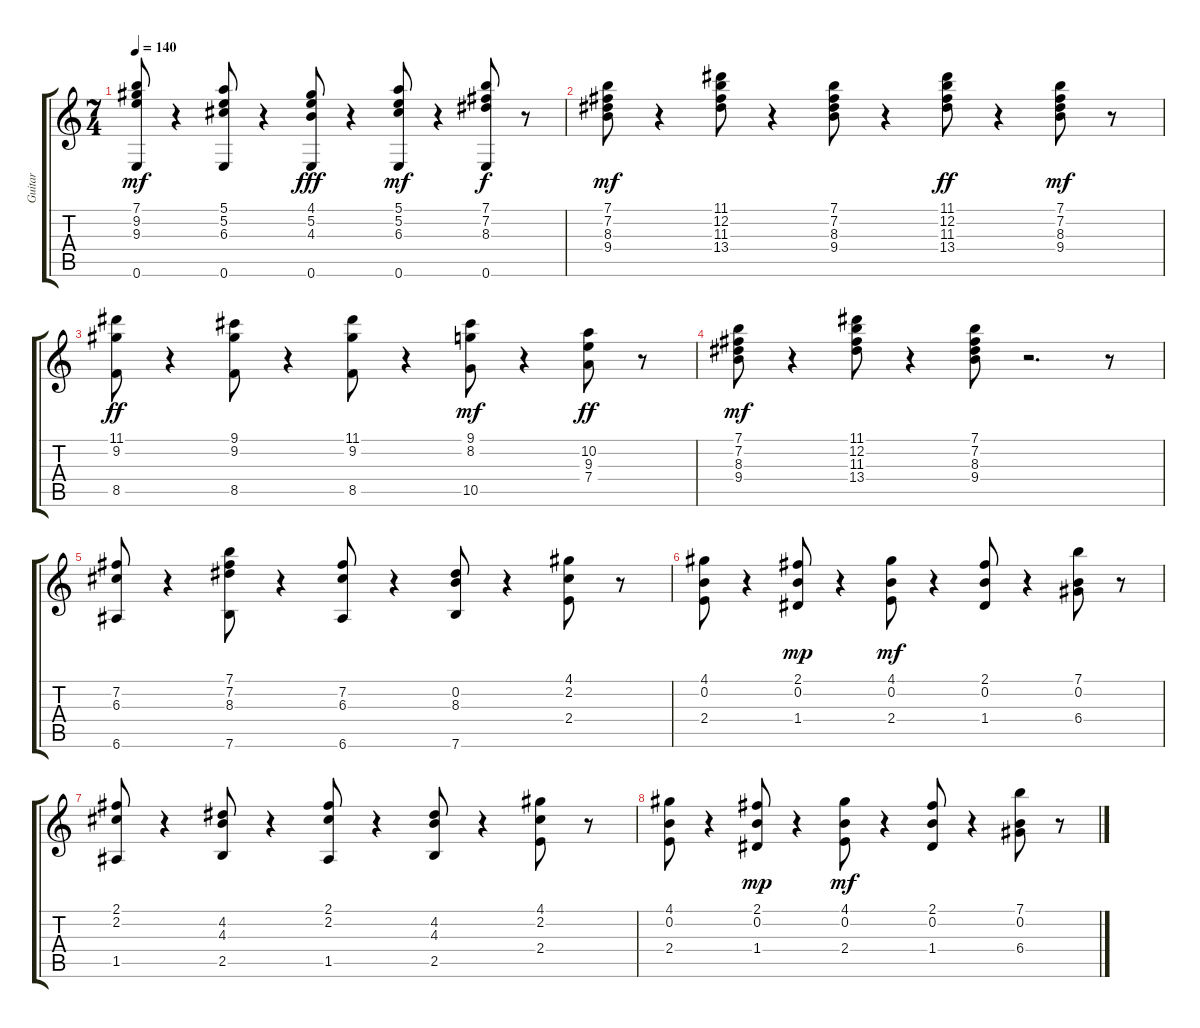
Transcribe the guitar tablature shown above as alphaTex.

\track ("Guitar" "Guitar") {instrument overdrivenguitar}
\staff {score tabs}
\tuning (E4 B3 G3 D3 A2 E2) {hide}
\ts (7 4)
\tempo 140
\clef g2
\ks c
(7.1 9.2 9.3 0.6).8{dy mf} r.4 (5.1 5.2 6.3 0.6).8 r.4 (4.1 5.2 4.3 0.6).8{dy fff} r.4 (5.1 5.2 6.3 0.6).8{dy mf} r.4 (7.1 7.2 8.3 0.6).8{dy f} r.8 |
(7.1 7.2 8.3 9.4).8{dy mf} r.4 (11.1 12.2 11.3 13.4).8 r.4 (7.1 7.2 8.3 9.4).8 r.4 (11.1 12.2 11.3 13.4).8{dy ff} r.4 (7.1 7.2 8.3 9.4).8{dy mf} r.8 |
(11.1 9.2 8.5).8{dy ff} r.4 (9.1 9.2 8.5).8 r.4 (11.1 9.2 8.5).8 r.4 (9.1 8.2 10.5).8{dy mf} r.4 (10.2 9.3 7.4).8{dy ff} r.8 |
(7.1 7.2 8.3 9.4).8{dy mf} r.4 (11.1 12.2 11.3 13.4).8 r.4 (7.1 7.2 8.3 9.4).8 r.2{d} r.8 |
(7.2 6.3 6.6).8 r.4 (7.1 7.2 8.3 7.6).8 r.4 (7.2 6.3 6.6).8 r.4 (0.2 8.3 7.6).8 r.4 (4.1 2.2 2.4).8 r.8 |
(4.1 0.2 2.4).8 r.4 (2.1 0.2 1.4).8{dy mp} r.4 (4.1 0.2 2.4).8{dy mf} r.4 (2.1 0.2 1.4).8 r.4 (7.1 0.2 6.4).8 r.8 |
(2.1 2.2 1.5).8 r.4 (4.2 4.3 2.5).8 r.4 (2.1 2.2 1.5).8 r.4 (4.2 4.3 2.5).8 r.4 (4.1 2.2 2.4).8 r.8 |
(4.1 0.2 2.4).8 r.4 (2.1 0.2 1.4).8{dy mp} r.4 (4.1 0.2 2.4).8{dy mf} r.4 (2.1 0.2 1.4).8 r.4 (7.1 0.2 6.4).8 r.8
